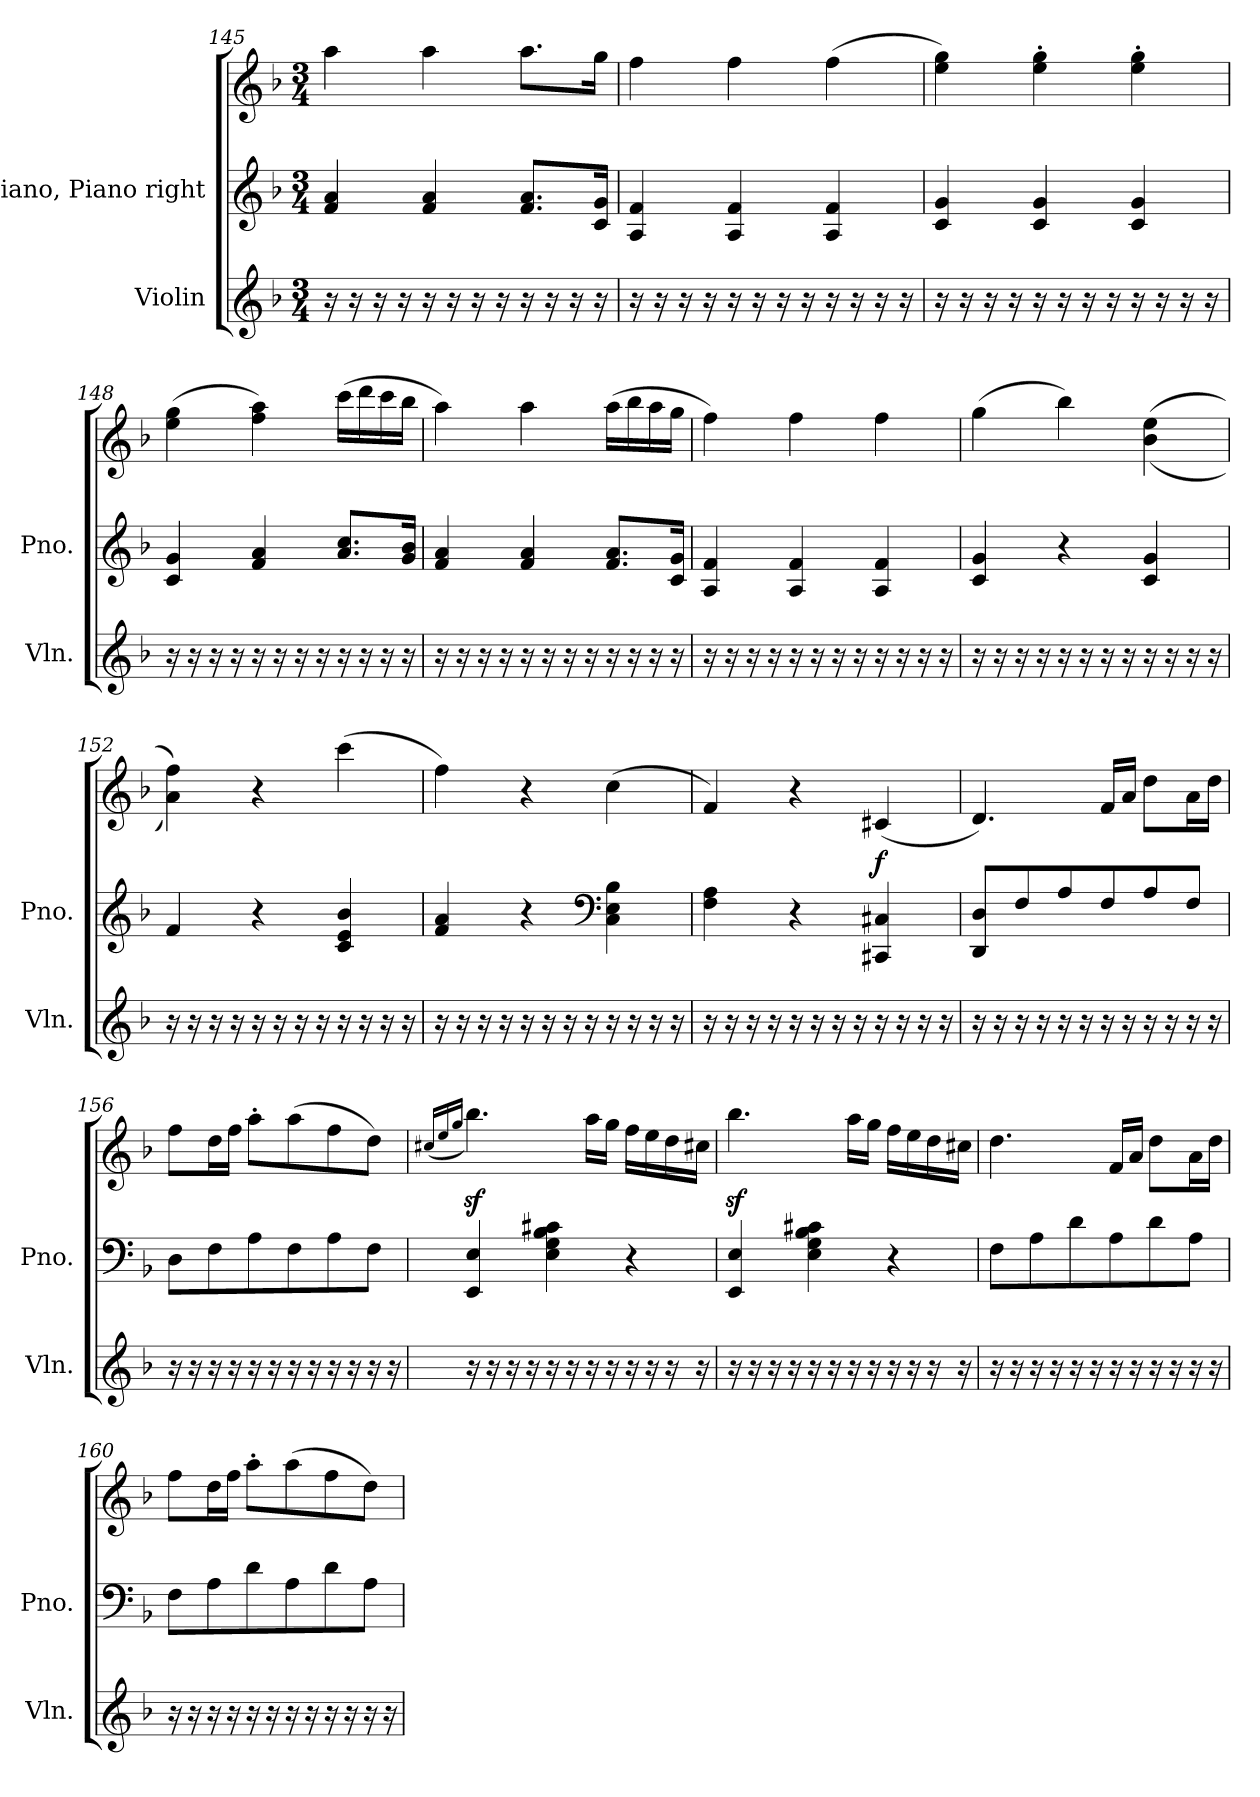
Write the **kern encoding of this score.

**kern	**kern	**kern	**dynam
*part2	*part1	*part1	*part1
*staff3	*staff2	*staff1	*staff1/2
*I"Violin	*I"Piano, Piano right	*	*
*I'Vln.	*I'Pno.	*	*
!!LO:PB:g=z
*clefG2	*clefG2	*clefG2	*
*k[b-]	*k[b-]	*k[b-]	*
*M3/4	*M3/4	*M3/4	*
=145	=145	=145	=145
16r	4f/ 4a/	4aa\	.
16r	.	.	.
16r	.	.	.
16r	.	.	.
16r	4f/ 4a/	4aa\	.
16r	.	.	.
16r	.	.	.
16r	.	.	.
16r	8.f/ 8.a/L	8.aa\L	.
16r	.	.	.
16r	.	.	.
16r	16c/ 16g/Jk	16gg\Jk	.
=146	=146	=146	=146
16r	4A/ 4f/	4ff\	.
16r	.	.	.
16r	.	.	.
16r	.	.	.
16r	4A/ 4f/	4ff\	.
16r	.	.	.
16r	.	.	.
16r	.	.	.
16r	4A/ 4f/	(>4ff\	.
16r	.	.	.
16r	.	.	.
16r	.	.	.
=147	=147	=147	=147
16r	4c/ 4g/	4ee\ 4gg\)	.
16r	.	.	.
16r	.	.	.
16r	.	.	.
16r	4c/ 4g/	4ee\' 4gg\'	.
16r	.	.	.
16r	.	.	.
16r	.	.	.
16r	4c/ 4g/	4ee\' 4gg\'	.
16r	.	.	.
16r	.	.	.
16r	.	.	.
!!LO:LB:g=z
=148	=148	=148	=148
16r	4c/ 4g/	(>4ee\ 4gg\	.
16r	.	.	.
16r	.	.	.
16r	.	.	.
16r	4f/ 4a/	4ff\ 4aa\)	.
16r	.	.	.
16r	.	.	.
16r	.	.	.
16r	8.a/ 8.cc/L	(>16ccc\LL	.
16r	.	16ddd\	.
16r	.	16ccc\	.
16r	16g/ 16b-/Jk	16bb-\JJ	.
=149	=149	=149	=149
16r	4f/ 4a/	4aa\)	.
16r	.	.	.
16r	.	.	.
16r	.	.	.
16r	4f/ 4a/	4aa\	.
16r	.	.	.
16r	.	.	.
16r	.	.	.
16r	8.f/ 8.a/L	(>16aa\LL	.
16r	.	16bb-\	.
16r	.	16aa\	.
16r	16c/ 16g/Jk	16gg\JJ	.
=150	=150	=150	=150
16r	4A/ 4f/	4ff\)	.
16r	.	.	.
16r	.	.	.
16r	.	.	.
16r	4A/ 4f/	4ff\	.
16r	.	.	.
16r	.	.	.
16r	.	.	.
16r	4A/ 4f/	4ff\	.
16r	.	.	.
16r	.	.	.
16r	.	.	.
!!LO:LB:g=z
=151	=151	=151	=151
16r	4c/ 4g/	(>4gg\	.
16r	.	.	.
16r	.	.	.
16r	.	.	.
16r	4r	4bb-\)	.
16r	.	.	.
16r	.	.	.
16r	.	.	.
16r	4c/ 4g/	(<(>4b-\ 4ee\	.
16r	.	.	.
16r	.	.	.
16r	.	.	.
=152	=152	=152	=152
16r	4f/	4a\ 4ff\))	.
16r	.	.	.
16r	.	.	.
16r	.	.	.
16r	4r	4r	.
16r	.	.	.
16r	.	.	.
16r	.	.	.
16r	4c/ 4e/ 4b-/	(>4ccc\	.
16r	.	.	.
16r	.	.	.
16r	.	.	.
=153	=153	=153	=153
16r	4f/ 4a/	4ff\)	.
16r	.	.	.
16r	.	.	.
16r	.	.	.
16r	4r	4r	.
16r	.	.	.
16r	.	.	.
16r	.	.	.
*	*clefF4	*	*
16r	4C\ 4E\ 4B-\	(>4cc\	.
16r	.	.	.
16r	.	.	.
16r	.	.	.
!!LO:PB:g=z
=154	=154	=154	=154
16r	4F\ 4A\	4f/)	.
16r	.	.	.
16r	.	.	.
16r	.	.	.
16r	4r	4r	.
16r	.	.	.
16r	.	.	.
16r	.	.	.
!	!	!	!LO:DY:a=2
16r	4CC#X/ 4C#X/	(<4c#X/	f
16r	.	.	.
16r	.	.	.
16r	.	.	.
=155	=155	=155	=155
16r	8DD/ 8D/L	4.d/)	.
16r	.	.	.
16r	8F/	.	.
16r	.	.	.
16r	8A/	.	.
16r	.	.	.
16r	8F/	16f/LL	.
16r	.	16a/JJ	.
16r	8A/	8dd\L	.
16r	.	.	.
16r	8F/J	16a\L	.
16r	.	16dd\JJ	.
=156	=156	=156	=156
16r	8D\L	8ff\L	.
16r	.	.	.
16r	8F\	16dd\L	.
16r	.	16ff\JJ	.
16r	8A\	8aa'\L	.
16r	.	.	.
16r	8F\	(>8aa\	.
16r	.	.	.
16r	8A\	8ff\	.
16r	.	.	.
16r	8F\J	8dd\J)	.
16r	.	.	.
!!LO:LB:g=z
=157	=157	=157	=157
.	.	(>16qcc#X/LL	.
.	.	16qee/	.
.	.	16qgg/JJ	.
16r	4EE/ 4E/	4.bb-z<\)	.
16r	.	.	.
16r	.	.	.
16r	.	.	.
16r	4E\ 4G\ 4B-\ 4c#X\	.	.
16r	.	.	.
16r	.	16aa\LL	.
16r	.	16gg\JJ	.
16r	4r	16ff\LL	.
16r	.	16ee\	.
16r	.	16dd\	.
16r	.	16cc#\JJ	.
=158	=158	=158	=158
16r	4EE/ 4E/	4.bb-z<\	.
16r	.	.	.
16r	.	.	.
16r	.	.	.
16r	4E\ 4G\ 4B-\ 4c#X\	.	.
16r	.	.	.
16r	.	16aa\LL	.
16r	.	16gg\JJ	.
16r	4r	16ff\LL	.
16r	.	16ee\	.
16r	.	16dd\	.
16r	.	16cc#X\JJ	.
=159	=159	=159	=159
16r	8F\L	4.dd\	.
16r	.	.	.
16r	8A\	.	.
16r	.	.	.
16r	8d\	.	.
16r	.	.	.
16r	8A\	16f/LL	.
16r	.	16a/JJ	.
16r	8d\	8dd\L	.
16r	.	.	.
16r	8A\J	16a\L	.
16r	.	16dd\JJ	.
!!LO:LB:g=z
=160	=160	=160	=160
16r	8F\L	8ff\L	.
16r	.	.	.
16r	8A\	16dd\L	.
16r	.	16ff\JJ	.
16r	8d\	8aa'\L	.
16r	.	.	.
16r	8A\	(>8aa\	.
16r	.	.	.
16r	8d\	8ff\	.
16r	.	.	.
16r	8A\J	8dd\J)	.
16r	.	.	.
=	=	=	=
*-	*-	*-	*-
